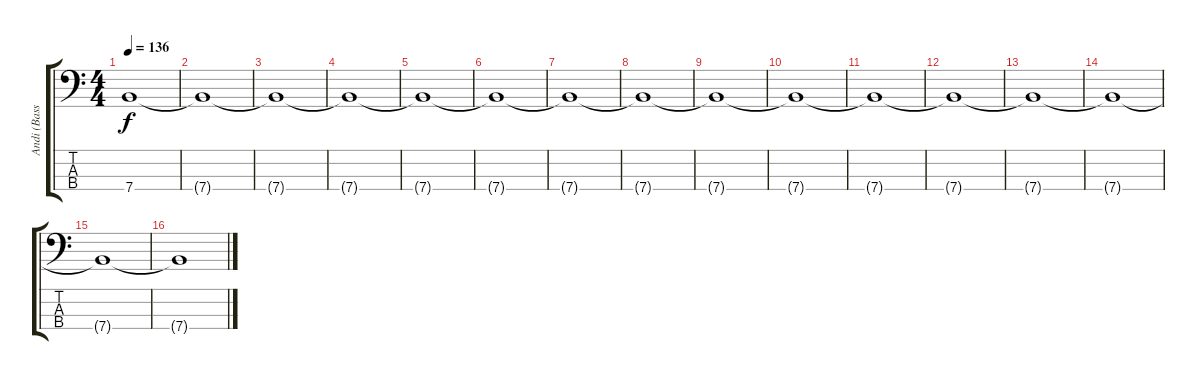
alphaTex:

\track ("Andi (Bass)" "Andi (Bass") {instrument electricbasspick}
\staff {score tabs}
\tuning (G2 D2 A1 E1) {hide}
\ts (4 4)
\tempo 136
\clef f4
\ks c
7.4{t}.1{dy f} |
7.4{t}.1 |
7.4{t}.1 |
7.4{t}.1 |
7.4{t}.1 |
7.4{t}.1 |
7.4{t}.1 |
7.4{t}.1 |
7.4{t}.1 |
7.4{t}.1 |
7.4{t}.1 |
7.4{t}.1 |
7.4{t}.1 |
7.4{t}.1 |
7.4{t}.1 |
7.4{t}.1
